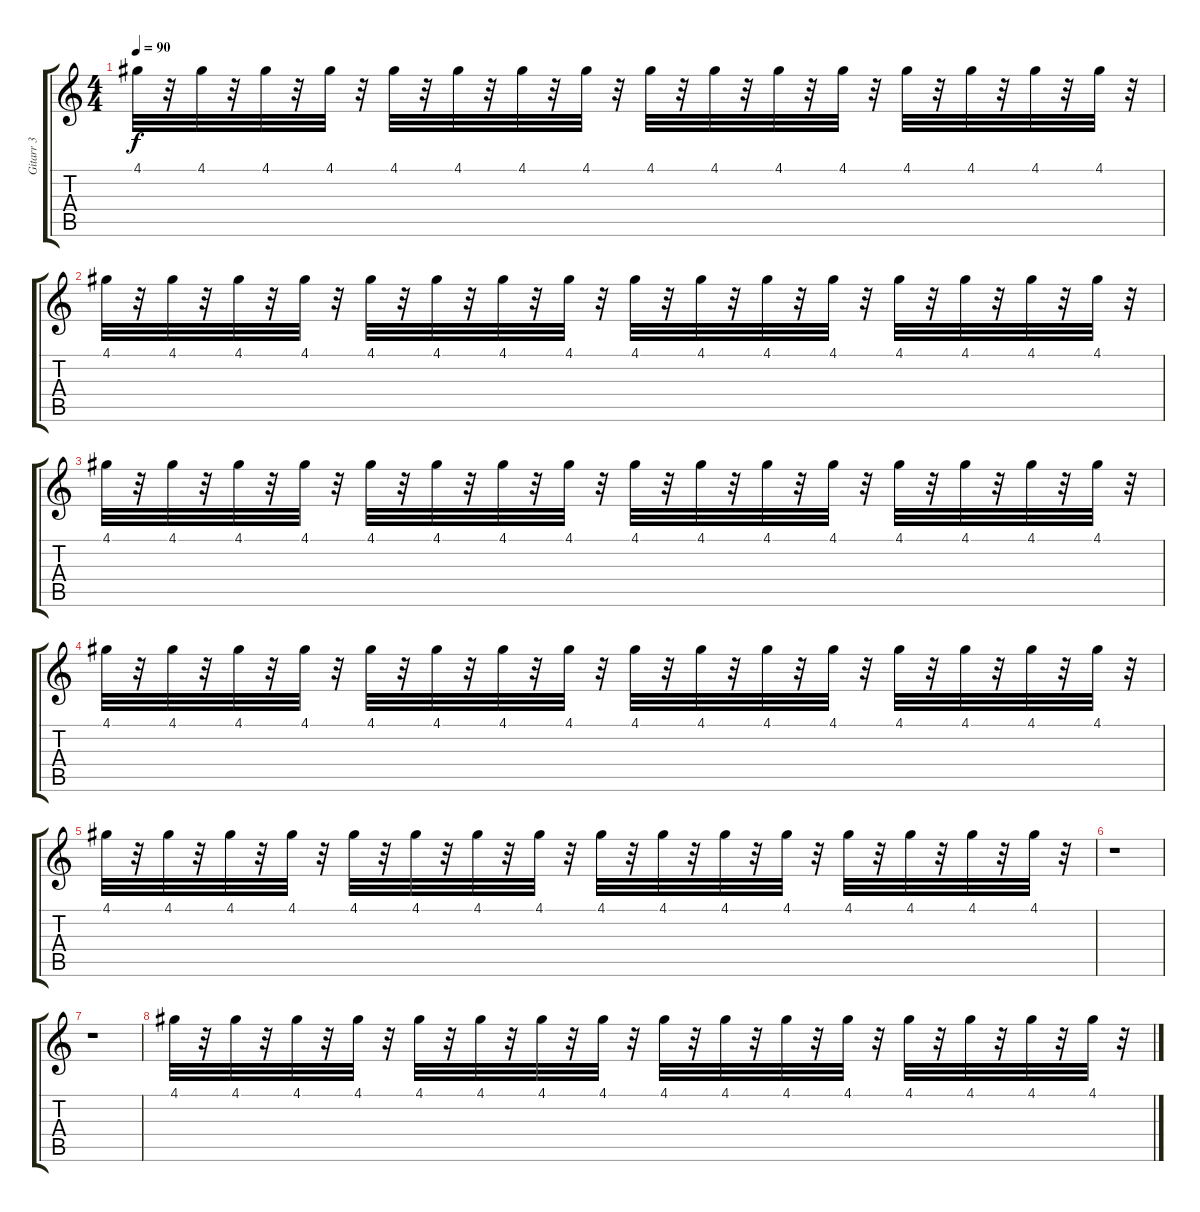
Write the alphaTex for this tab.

\track ("Gitarr 3" "Gitarr 3") {instrument overdrivenguitar}
\staff {score tabs}
\tuning (E4 B3 G3 D3 A2 E2) {hide}
\ts (4 4)
\tempo 90
\clef g2
\ks c
4.1.32{dy f} r.32 4.1.32 r.32 4.1.32 r.32 4.1.32 r.32 4.1.32 r.32 4.1.32 r.32 4.1.32 r.32 4.1.32 r.32 4.1.32 r.32 4.1.32 r.32 4.1.32 r.32 4.1.32 r.32 4.1.32 r.32 4.1.32 r.32 4.1.32 r.32 4.1.32 r.32 |
4.1.32 r.32 4.1.32 r.32 4.1.32 r.32 4.1.32 r.32 4.1.32 r.32 4.1.32 r.32 4.1.32 r.32 4.1.32 r.32 4.1.32 r.32 4.1.32 r.32 4.1.32 r.32 4.1.32 r.32 4.1.32 r.32 4.1.32 r.32 4.1.32 r.32 4.1.32 r.32 |
4.1.32 r.32 4.1.32 r.32 4.1.32 r.32 4.1.32 r.32 4.1.32 r.32 4.1.32 r.32 4.1.32 r.32 4.1.32 r.32 4.1.32 r.32 4.1.32 r.32 4.1.32 r.32 4.1.32 r.32 4.1.32 r.32 4.1.32 r.32 4.1.32 r.32 4.1.32 r.32 |
4.1.32 r.32 4.1.32 r.32 4.1.32 r.32 4.1.32 r.32 4.1.32 r.32 4.1.32 r.32 4.1.32 r.32 4.1.32 r.32 4.1.32 r.32 4.1.32 r.32 4.1.32 r.32 4.1.32 r.32 4.1.32 r.32 4.1.32 r.32 4.1.32 r.32 4.1.32 r.32 |
4.1.32 r.32 4.1.32 r.32 4.1.32 r.32 4.1.32 r.32 4.1.32 r.32 4.1.32 r.32 4.1.32 r.32 4.1.32 r.32 4.1.32 r.32 4.1.32 r.32 4.1.32 r.32 4.1.32 r.32 4.1.32 r.32 4.1.32 r.32 4.1.32 r.32 4.1.32 r.32 |
r.1 |
r.1 |
4.1.32 r.32 4.1.32 r.32 4.1.32 r.32 4.1.32 r.32 4.1.32 r.32 4.1.32 r.32 4.1.32 r.32 4.1.32 r.32 4.1.32 r.32 4.1.32 r.32 4.1.32 r.32 4.1.32 r.32 4.1.32 r.32 4.1.32 r.32 4.1.32 r.32 4.1.32 r.32
